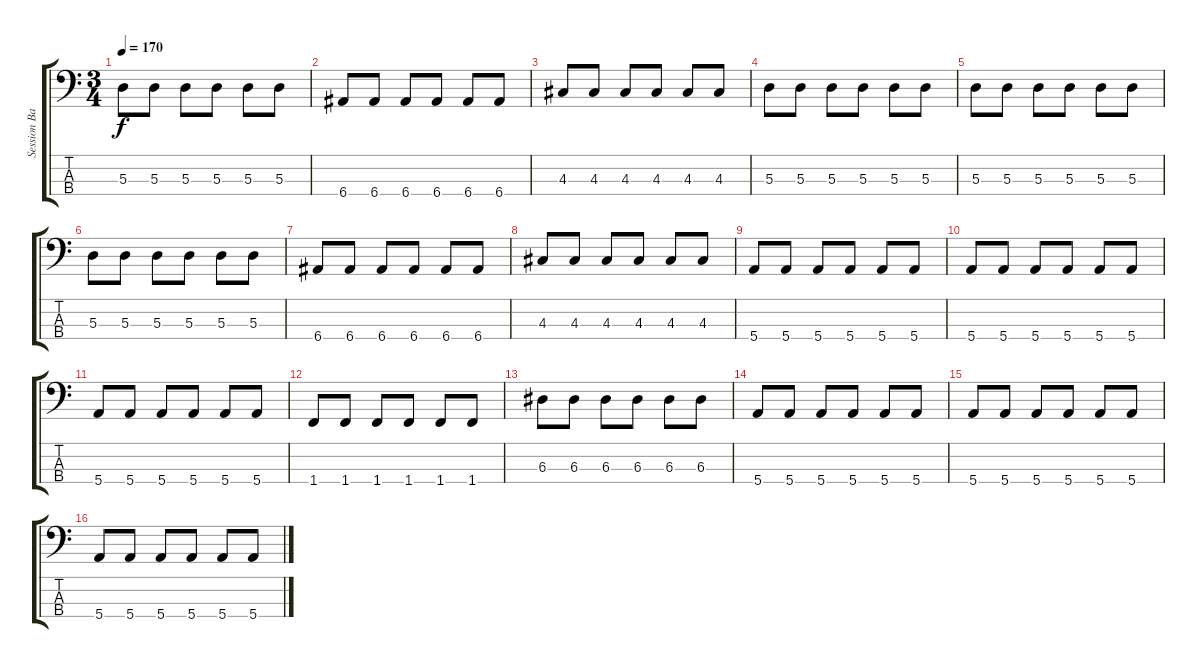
\track ("Session Bass" "Session Ba") {instrument electricbassfinger}
\staff {score tabs}
\tuning (G2 D2 A1 E1) {hide}
\ts (3 4)
\tempo 170
\clef f4
\ks c
5.3.8{dy f} 5.3.8 5.3.8 5.3.8 5.3.8 5.3.8 |
6.4.8 6.4.8 6.4.8 6.4.8 6.4.8 6.4.8 |
4.3.8 4.3.8 4.3.8 4.3.8 4.3.8 4.3.8 |
5.3.8 5.3.8 5.3.8 5.3.8 5.3.8 5.3.8 |
5.3.8 5.3.8 5.3.8 5.3.8 5.3.8 5.3.8 |
5.3.8 5.3.8 5.3.8 5.3.8 5.3.8 5.3.8 |
6.4.8 6.4.8 6.4.8 6.4.8 6.4.8 6.4.8 |
4.3.8 4.3.8 4.3.8 4.3.8 4.3.8 4.3.8 |
5.4.8 5.4.8 5.4.8 5.4.8 5.4.8 5.4.8 |
5.4.8 5.4.8 5.4.8 5.4.8 5.4.8 5.4.8 |
5.4.8 5.4.8 5.4.8 5.4.8 5.4.8 5.4.8 |
1.4.8 1.4.8 1.4.8 1.4.8 1.4.8 1.4.8 |
6.3.8 6.3.8 6.3.8 6.3.8 6.3.8 6.3.8 |
5.4.8 5.4.8 5.4.8 5.4.8 5.4.8 5.4.8 |
5.4.8 5.4.8 5.4.8 5.4.8 5.4.8 5.4.8 |
5.4.8 5.4.8 5.4.8 5.4.8 5.4.8 5.4.8
